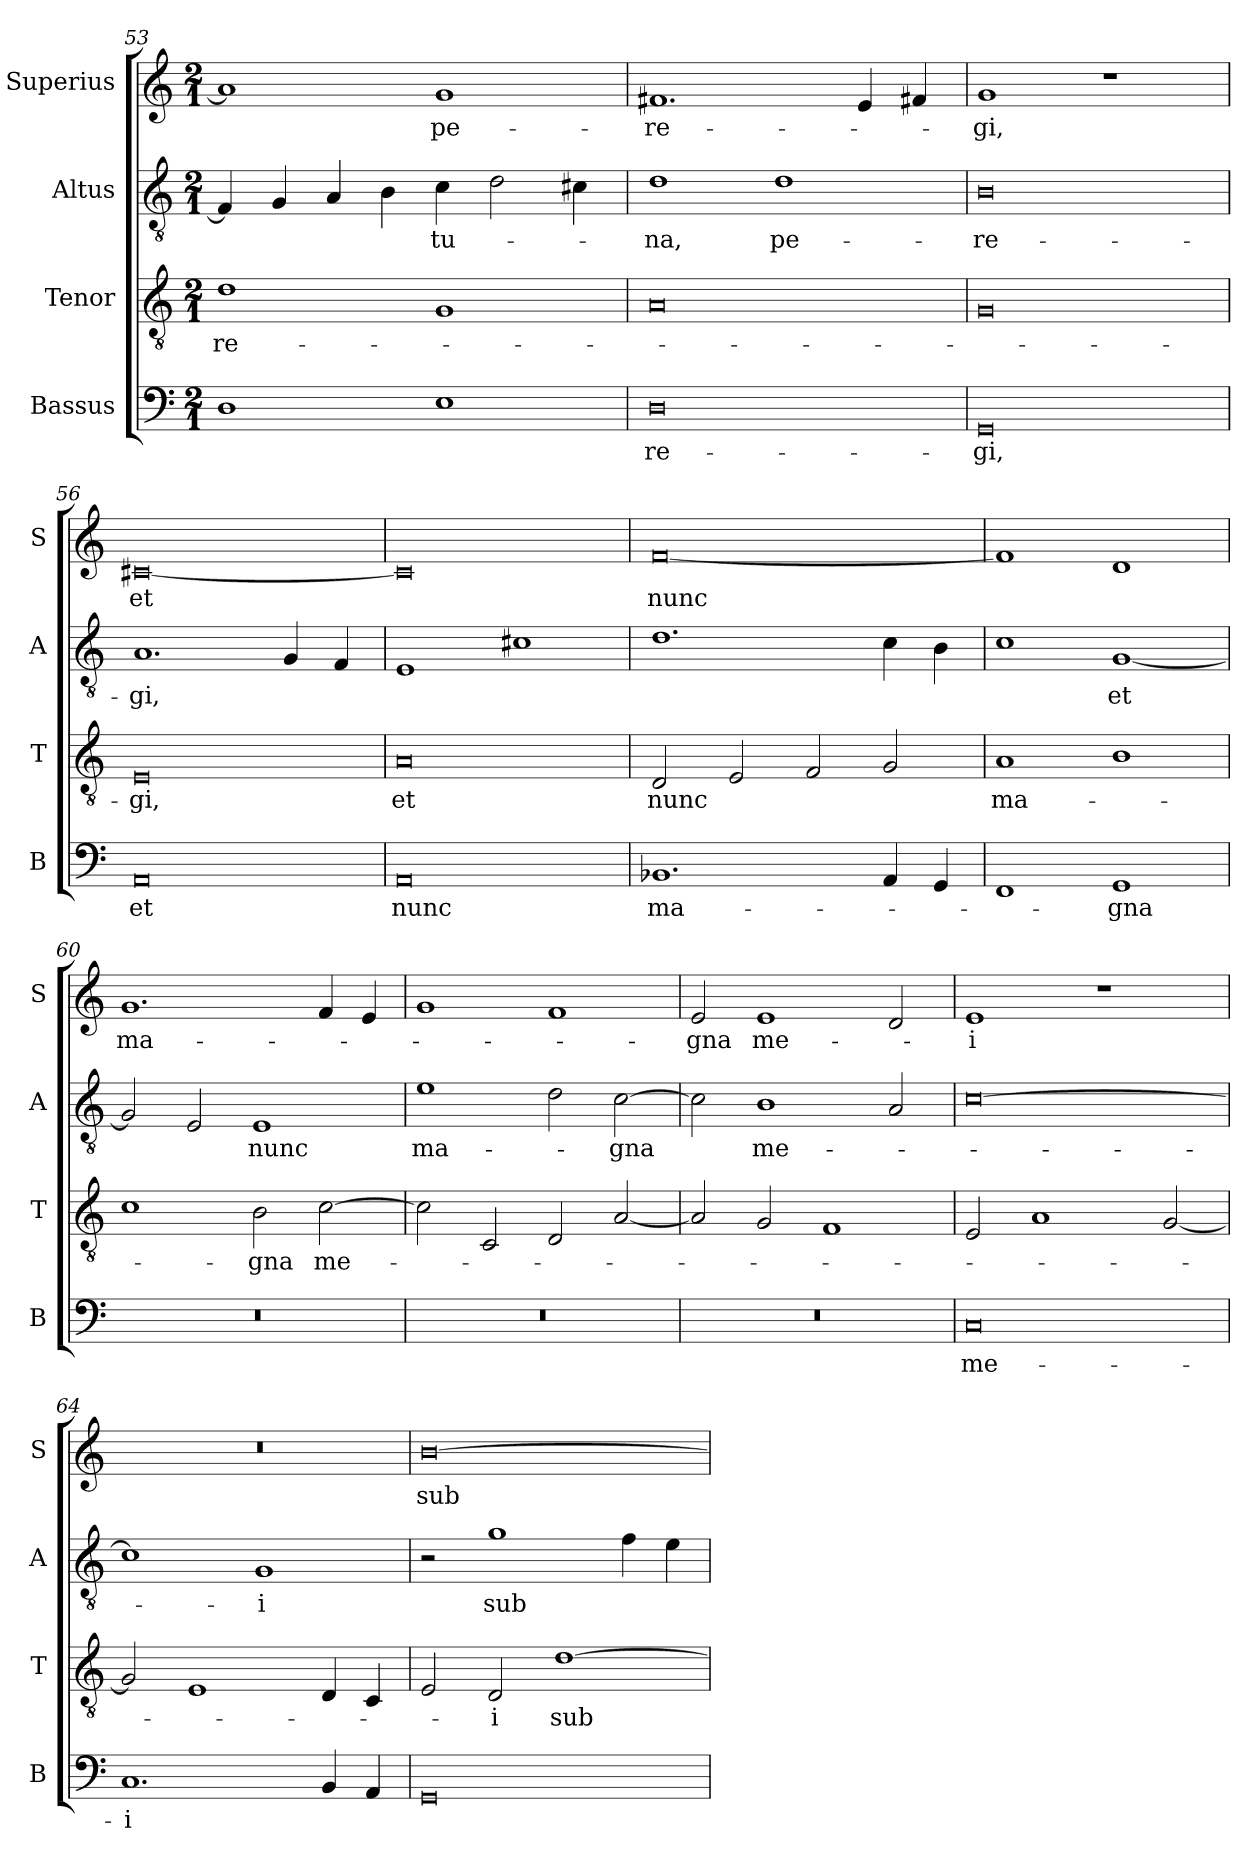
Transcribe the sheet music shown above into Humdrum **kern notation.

**kern	**text	**kern	**text	**kern	**text	**kern	**text
*part4	*part4	*part3	*part3	*part2	*part2	*part1	*part1
*staff4	*staff4	*staff3	*staff3	*staff2	*staff2	*staff1	*staff1
*I"Bassus	*	*I"Tenor	*	*I"Altus	*	*I"Superius	*
*I'B	*	*I'T	*	*I'A	*	*I'S	*
*clefF4	*	*clefGv2	*	*clefGv2	*	*clefG2	*
*k[]	*	*k[]	*	*k[]	*	*k[]	*
*M2/1	*	*M2/1	*	*M2/1	*	*M2/1	*
=53	=53	=53	=53	=53	=53	=53	=53
1D	.	1d	-re-	4F/]	.	1a]	.
.	.	.	.	4G/	.	.	.
.	.	.	.	4A/	.	.	.
.	.	.	.	4B\	.	.	.
1E	.	1G	.	4c\	-tu-	1g	pe-
.	.	.	.	2d\	.	.	.
.	.	.	.	4c#X\	.	.	.
=54	=54	=54	=54	=54	=54	=54	=54
0D	-re-	0A	.	1d	-na,	1.f#X	-re-
.	.	.	.	1d	pe-	.	.
.	.	.	.	.	.	4e/	.
.	.	.	.	.	.	4f#X/	.
=55	=55	=55	=55	=55	=55	=55	=55
0GG	-gi,	0G	.	0B	-re-	1g	-gi,
.	.	.	.	.	.	1r	.
=56	=56	=56	=56	=56	=56	=56	=56
0AA	et	0E	-gi,	1.A	-gi,	[0c#X	et
.	.	.	.	4G/	.	.	.
.	.	.	.	4F/	.	.	.
=57	=57	=57	=57	=57	=57	=57	=57
0AA	nunc	0A	et	1E	.	0c#]	.
.	.	.	.	1c#X	.	.	.
=58	=58	=58	=58	=58	=58	=58	=58
1.BB-X	ma-	2D/	nunc	1.d	.	[0f	nunc
.	.	2E/	.	.	.	.	.
.	.	2F/	.	.	.	.	.
4AA/	.	2G/	.	4c\	.	.	.
4GG/	.	.	.	4B\	.	.	.
=59	=59	=59	=59	=59	=59	=59	=59
1FF	.	1A	ma-	1c	.	1f]	.
1GG	-gna	1B	.	[1G	et	1d	.
=60	=60	=60	=60	=60	=60	=60	=60
0r	.	1c	.	2G/]	.	1.g	ma-
.	.	.	.	2E/	.	.	.
.	.	2B\	-gna	1E	nunc	.	.
.	.	[2c\	me-	.	.	4f/	.
.	.	.	.	.	.	4e/	.
=61	=61	=61	=61	=61	=61	=61	=61
0r	.	2c\]	.	1e	ma-	1g	.
.	.	2C/	.	.	.	.	.
.	.	2D/	.	2d\	.	1f	.
.	.	[2A/	.	[2c\	-gna	.	.
=62	=62	=62	=62	=62	=62	=62	=62
0r	.	2A/]	.	2c\]	.	2e/	-gna
.	.	2G/	.	1B	me-	1e	me-
.	.	1F	.	.	.	.	.
.	.	.	.	2A/	.	2d/	.
=63	=63	=63	=63	=63	=63	=63	=63
0C	me-	2E/	.	[0c	.	1e	-i
.	.	1A	.	.	.	.	.
.	.	.	.	.	.	1r	.
.	.	[2G/	.	.	.	.	.
=64	=64	=64	=64	=64	=64	=64	=64
1.C	-i	2G/]	.	1c]	.	0r	.
.	.	1E	.	.	.	.	.
.	.	.	.	1G	-i	.	.
4BB/	.	4D/	.	.	.	.	.
4AA/	.	4C/	.	.	.	.	.
=65	=65	=65	=65	=65	=65	=65	=65
0GG	.	2E/	.	2r	.	[0b	sub
.	.	2D/	-i	1g	sub	.	.
.	.	[1d	sub	.	.	.	.
.	.	.	.	4f\	.	.	.
.	.	.	.	4e\	.	.	.
=	=	=	=	=	=	=	=
*-	*-	*-	*-	*-	*-	*-	*-
